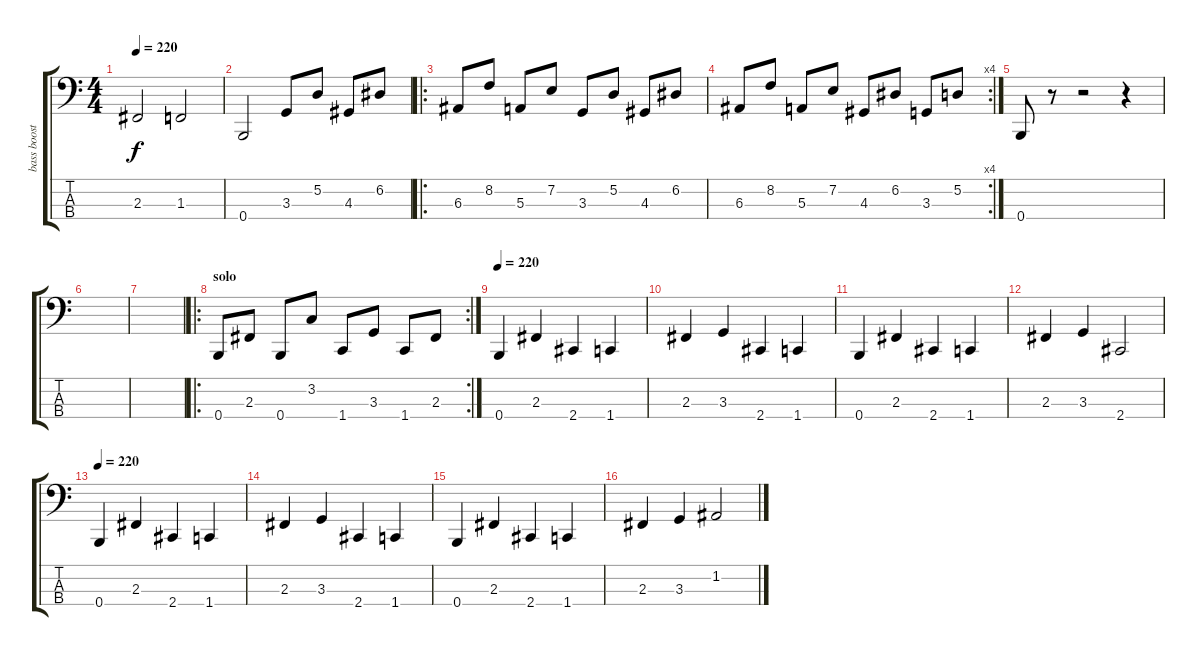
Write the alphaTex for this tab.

\track ("bass boost" "bass boost") {instrument electricbasspick}
\staff {score tabs}
\tuning (D2 A1 E1 B0) {hide}
\ts (4 4)
\tempo 220
\clef f4
\ks c
2.3.2{dy f} 1.3.2 |
0.4.2 3.3.8 5.2.8 4.3.8 6.2.8 |
\ro
6.3.8 8.2.8 5.3.8 7.2.8 3.3.8 5.2.8 4.3.8 6.2.8 |
\rc 4
6.3.8 8.2.8 5.3.8 7.2.8 4.3.8 6.2.8 3.3.8 5.2.8 |
0.4.8 r.8 r.2 r.4 |
|
|
\ro
\rc 2
\section ("" "solo")
0.4.8 2.3.8 0.4.8 3.2.8 1.4.8 3.3.8 1.4.8 2.3.8 |
\tempo 220
0.4.4 2.3.4 2.4.4 1.4.4 |
2.3.4 3.3.4 2.4.4 1.4.4 |
0.4.4 2.3.4 2.4.4 1.4.4 |
2.3.4 3.3.4 2.4.2 |
\tempo 220
0.4.4 2.3.4 2.4.4 1.4.4 |
2.3.4 3.3.4 2.4.4 1.4.4 |
0.4.4 2.3.4 2.4.4 1.4.4 |
2.3.4 3.3.4 1.2.2
